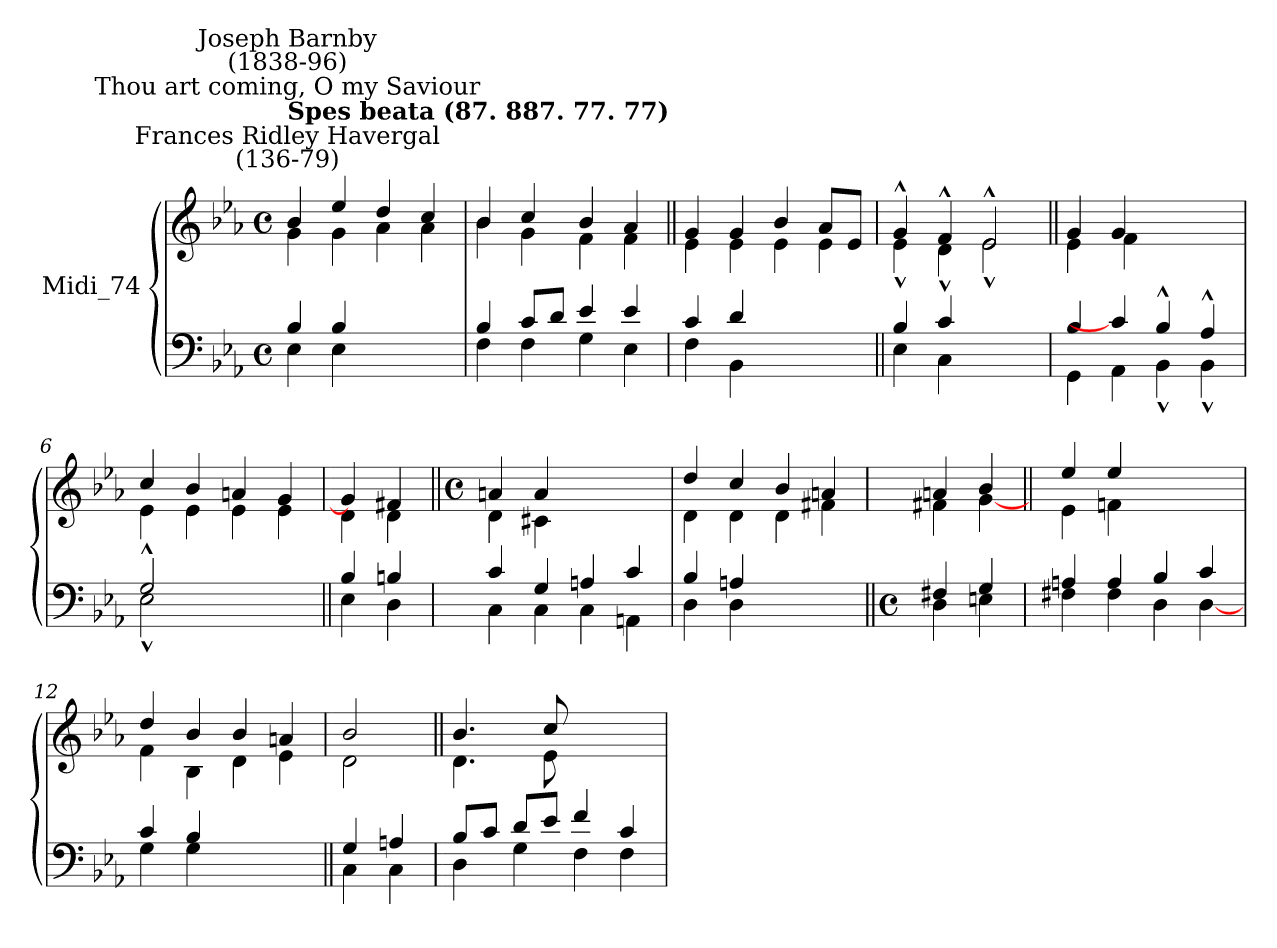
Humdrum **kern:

**kern	**kern
*part2	*part1
*staff2	*staff1
*I"Midi_74	*I"Midi_74
*clefF4	*clefG2
*k[b-e-a-]	*k[b-e-a-]
*E-:	*E-:
*M4/4	*M4/4
*met(c)	*met(c)
=1	=1
*^	*^
!	!	!LO:TX:a:cj:t=Frances Ridley Havergal\n(136-79)	!
!	!	!LO:TX:a:B:t=Spes beata (87. 887. 77. 77)	!
!	!	!LO:TX:a:cj:t=Thou art coming, O my Saviour	!
!	!	!LO:TX:a:cj:t=Joseph Barnby\n(1838-96)	!
4B-/	4E-\	4b-/	4g\
4B-/	4E-\	4ee-/	4g\
2ryy	2ryy	4dd/	4a-\
.	.	4cc/	4a-\
=2	=2	=2	=2
4B-/	4F\	4b-/	4b-\
8c/L	4F\	4cc/	4g\
8d/J	.	.	.
4e-/	4G\	4b-/	4f\
4e-/	4E-\	4a-/	4f\
=3	=3	=3||	=3||
4c/	4F\	4g/	4e-\
4d/	4BB-\	4g/	4e-\
2ryy	2ryy	4b-/	4e-\
.	.	8a-/L	4e-\
.	.	8e-/J	.
=4||	=4||	=4	=4
4B-/	4E-\	4g^^/	4e-^^\
4c/	4C\	4f^^/	4d^^\
2ryy	2ryy	2e-^^/	2e-^^\
=5	=5	=5||	=5||
4B-/	4GG\	4g/	4e-\
4c/]	4AA-\	4g/	4f\
4B-^^/	4BB-^^\	2ryy	2ryy
4A-^^/	4BB-^^\	.	.
=6	=6	=6	=6
2G^^/	2E-^^\	4cc/	4e-\
.	.	4b-/	4e-\
2ryy	2ryy	4an/	4e-\
.	.	4g/	4e-\
=7||	=7||	=7	=7
4B-/	4E-\	4g/]	4d\
4Bn/	4D\	4f#X/	4d\
!!LO:LB:g=z	!!
=8	=8	=8||	=8||
*	*	*M4/4	*
*	*	*met(c)	*
4c/	4C\	4an/	4d\
4G/	4C\	4a/	4c#X\
4An/	4C\	2ryy	2ryy
4c/	4AAn\	.	.
=9	=9	=9	=9
4B-/	4D\	4dd/	4d\
4An/	4D\	4cc/	4d\
2ryy	2ryy	4b-/	4d\
.	.	4an/	4f#X\
!!LO:LB:g=z	!!
=10||	=10||	=10	=10
*M4/4	*	*	*
*met(c)	*	*	*
4F#X/	4D\	4an/	4f#X\
4G/	4En\	4b-/	[4g\
=11	=11	=11||	=11||
4An/	4F#X\	4ee-/	4e-\
4A/	4F#\	4ee-/	4fn\
4B-/	4D\	2ryy	2ryy
4c/	[4D\	.	.
=12	=12	=12	=12
4c/	4G\	4dd/	4f\
4B-/	4G\	4b-/	4B-\
2ryy	2ryy	4b-/	4d\
.	.	4an/	4e-\
=13||	=13||	=13	=13
4G/	4C\	2b-/	2d\
4An/	4C\	.	.
=14	=14	=14||	=14||
8B-/L	4D\	4.b-/	4.d\
8c/J	.	.	.
8d/L	4G\	.	.
8e-/J	.	8cc/	8e-\
4f/	4F\	2ryy	2ryy
4c/	4F\	.	.
*v	*v	*	*
*	*v	*v
=	=
*-	*-
